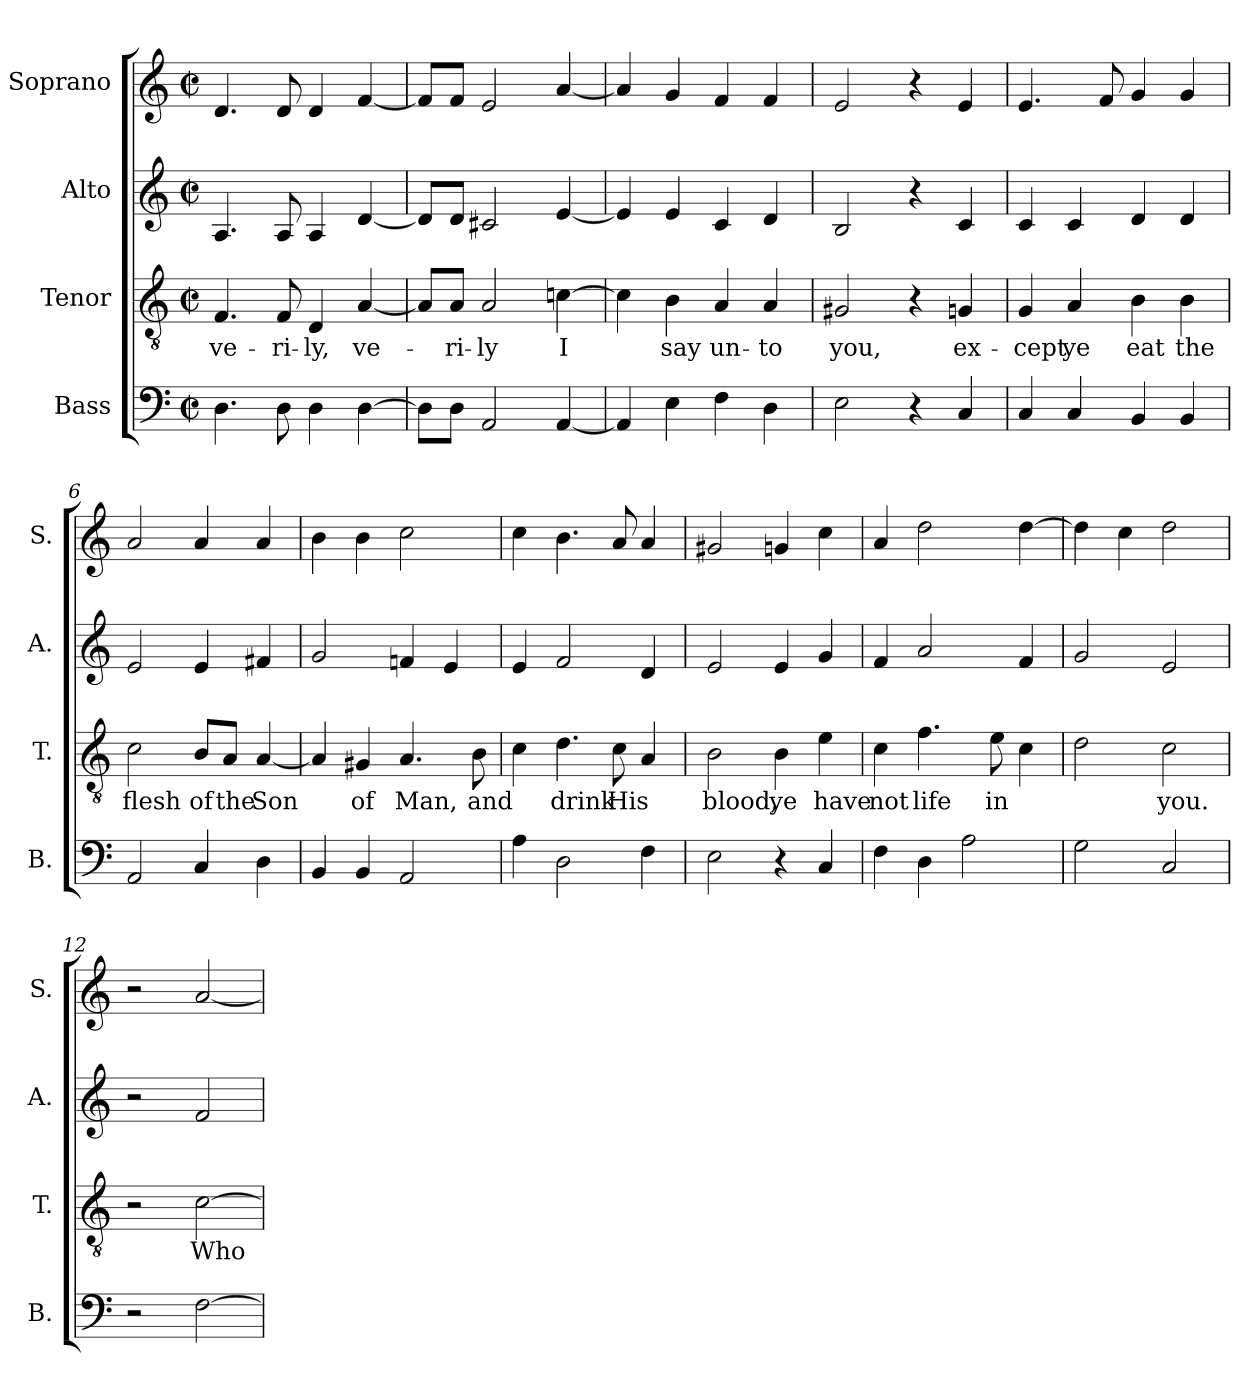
**kern	**kern	**text	**kern	**kern
*part4	*part3	*part3	*part2	*part1
*staff4	*staff3	*staff3	*staff2	*staff1
*I"Bass	*I"Tenor	*	*I"Alto	*I"Soprano
*I'B.	*I'T.	*	*I'A.	*I'S.
*clefF4	*clefGv2	*	*clefG2	*clefG2
*k[]	*k[]	*	*k[]	*k[]
*M2/2	*M2/2	*	*M2/2	*M2/2
*met(c|)	*met(c|)	*	*met(c|)	*met(c|)
*MM100	*MM100	*	*MM100	*MM100
=1	=1	=1	=1	=1
!	!	!LO:LY:b	!	!
4.D\	4.F/	ve-	4.A/	4.d/
!	!	!LO:LY:b	!	!
8D\	8F/	-ri-	8A/	8d/
!	!	!LO:LY:b	!	!
4D\	4D/	-ly,	4A/	4d/
!	!	!LO:LY:b	!	!
[4D\	[4A/	ve-	[4d/	[4f/
=2	=2	=2	=2	=2
8D\L]	8A/L]	.	8d/L]	8f/L]
!	!	!LO:LY:b	!	!
8D\J	8A/J	-ri-	8d/J	8f/J
!	!	!LO:LY:b	!	!
2AA/	2A/	-ly	2c#X/	2e/
!	!	!LO:LY:b	!	!
[4AA/	[4cn\	I	[4e/	[4a/
=3	=3	=3	=3	=3
4AA/]	4cn\]	.	4e/]	4a/]
!	!	!LO:LY:b	!	!
4E\	4B\	say	4e/	4g/
!	!	!LO:LY:b	!	!
4F\	4A/	un-	4c/	4f/
!	!	!LO:LY:b	!	!
4D\	4A/	-to	4d/	4f/
=4	=4	=4	=4	=4
!	!	!LO:LY:b	!	!
2E\	2G#X/	you,	2B/	2e/
4r	4r	.	4r	4r
!	!	!LO:LY:b	!	!
4C/	4Gn/	ex-	4c/	4e/
=5	=5	=5	=5	=5
!	!	!LO:LY:b	!	!
4C/	4G/	-cept	4c/	4.e/
!	!	!LO:LY:b	!	!
4C/	4A/	ye	4c/	.
.	.	.	.	8f/
!	!	!LO:LY:b	!	!
4BB/	4B\	eat	4d/	4g/
!	!	!LO:LY:b	!	!
4BB/	4B\	the	4d/	4g/
=6	=6	=6	=6	=6
!	!	!LO:LY:b	!	!
2AA/	2c\	flesh	2e/	2a/
!	!	!LO:LY:b	!	!
4C/	8B/L	of	4e/	4a/
!	!	!LO:LY:b	!	!
.	8A/J	the	.	.
!	!	!LO:LY:b	!	!
4D\	[4A/	Son	4f#X/	4a/
!!LO:LB:g=z
=7	=7	=7	=7	=7
4BB/	4A/]	.	2g/	4b\
!	!	!LO:LY:b	!	!
4BB/	4G#X/	of	.	4b\
!	!	!LO:LY:b	!	!
2AA/	4.A/	Man,	4fn/	2cc\
.	.	.	4e/	.
!	!	!LO:LY:b	!	!
.	8B\	and	.	.
=8	=8	=8	=8	=8
4A\	4c\	.	4e/	4cc\
!	!	!LO:LY:b	!	!
2D\	4.d\	drink	2f/	4.b\
!	!	!LO:LY:b	!	!
.	8c\	His	.	8a/
4F\	4A/	.	4d/	4a/
=9	=9	=9	=9	=9
!	!	!LO:LY:b	!	!
2E\	2B\	blood,	2e/	2g#X/
!	!	!LO:LY:b	!	!
4r	4B\	ye	4e/	4gn/
!	!	!LO:LY:b	!	!
4C/	4e\	have	4g/	4cc\
=10	=10	=10	=10	=10
!	!	!LO:LY:b	!	!
4F\	4c\	not	4f/	4a/
!	!	!LO:LY:b	!	!
4D\	4.f\	life	2a/	2dd\
2A\	.	.	.	.
!	!	!LO:LY:b	!	!
.	8e\	in	.	.
.	4c\	.	4f/	[4dd\
=11	=11	=11	=11	=11
2G\	2d\	.	2g/	4dd\]
.	.	.	.	4cc\
!	!	!LO:LY:b	!	!
2C/	2c\	you.	2e/	2dd\
=12	=12	=12	=12	=12
2r	2r	.	2r	2r
!	!	!LO:LY:b	!	!
[2F\	[2c\	Who-	2f/	[2a/
=	=	=	=	=
*-	*-	*-	*-	*-
